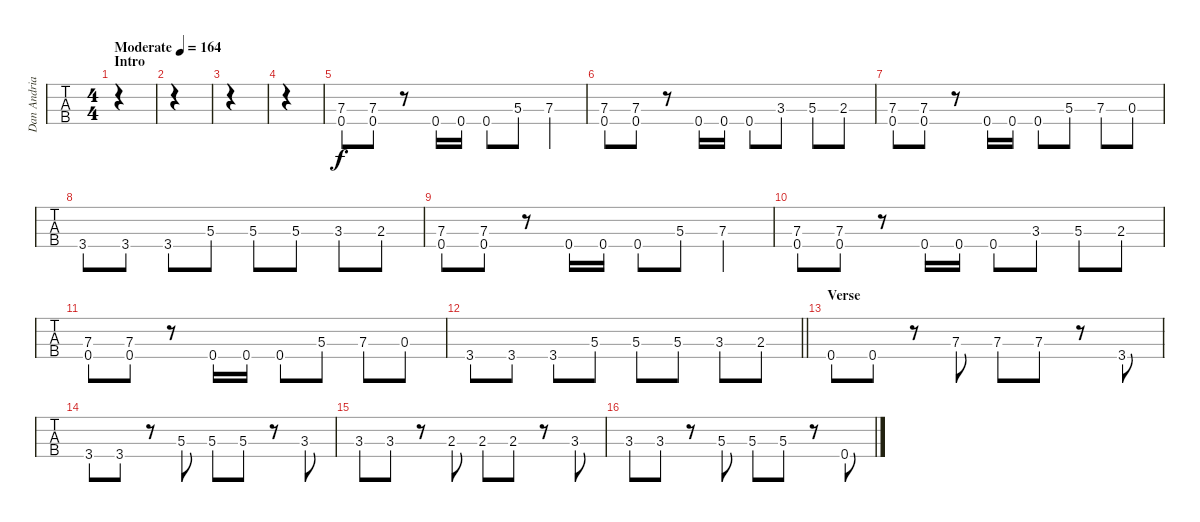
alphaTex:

\track ("Dan Andriano - Bass" "Dan Andria") {instrument electricbassfinger}
\staff {tabs}
\tuning (G2 D2 A1 E1) {hide}
\ts (4 4)
\section ("" "Intro")
\tempo (164 "Moderate")
\clef f4
\ks eminor
|
|
|
|
(7.3 0.4).8 (7.3 0.4).8 r.8 0.4.16 0.4.16 0.4.8 5.3.8 7.3.4 |
(7.3 0.4).8 (7.3 0.4).8 r.8 0.4.16 0.4.16 0.4.8 3.3.8 5.3.8 2.3.8 |
(7.3 0.4).8 (7.3 0.4).8 r.8 0.4.16 0.4.16 0.4.8 5.3.8 7.3.8 0.3.8 |
3.4.8 3.4.8 3.4.8 5.3.8 5.3.8 5.3.8 3.3.8 2.3.8 |
(7.3 0.4).8 (7.3 0.4).8 r.8 0.4.16 0.4.16 0.4.8 5.3.8 7.3.4 |
(7.3 0.4).8 (7.3 0.4).8 r.8 0.4.16 0.4.16 0.4.8 3.3.8 5.3.8 2.3.8 |
(7.3 0.4).8 (7.3 0.4).8 r.8 0.4.16 0.4.16 0.4.8 5.3.8 7.3.8 0.3.8 |
\barLineRight lightlight
3.4.8 3.4.8 3.4.8 5.3.8 5.3.8 5.3.8 3.3.8 2.3.8 |
\section ("" "Verse")
0.4.8{dy f} 0.4.8 r.8 7.3.8 7.3.8 7.3.8 r.8 3.4.8 |
3.4.8 3.4.8 r.8 5.3.8 5.3.8 5.3.8 r.8 3.3.8 |
3.3.8 3.3.8 r.8 2.3.8 2.3.8 2.3.8 r.8 3.3.8 |
3.3.8 3.3.8 r.8 5.3.8 5.3.8 5.3.8 r.8 0.4.8
